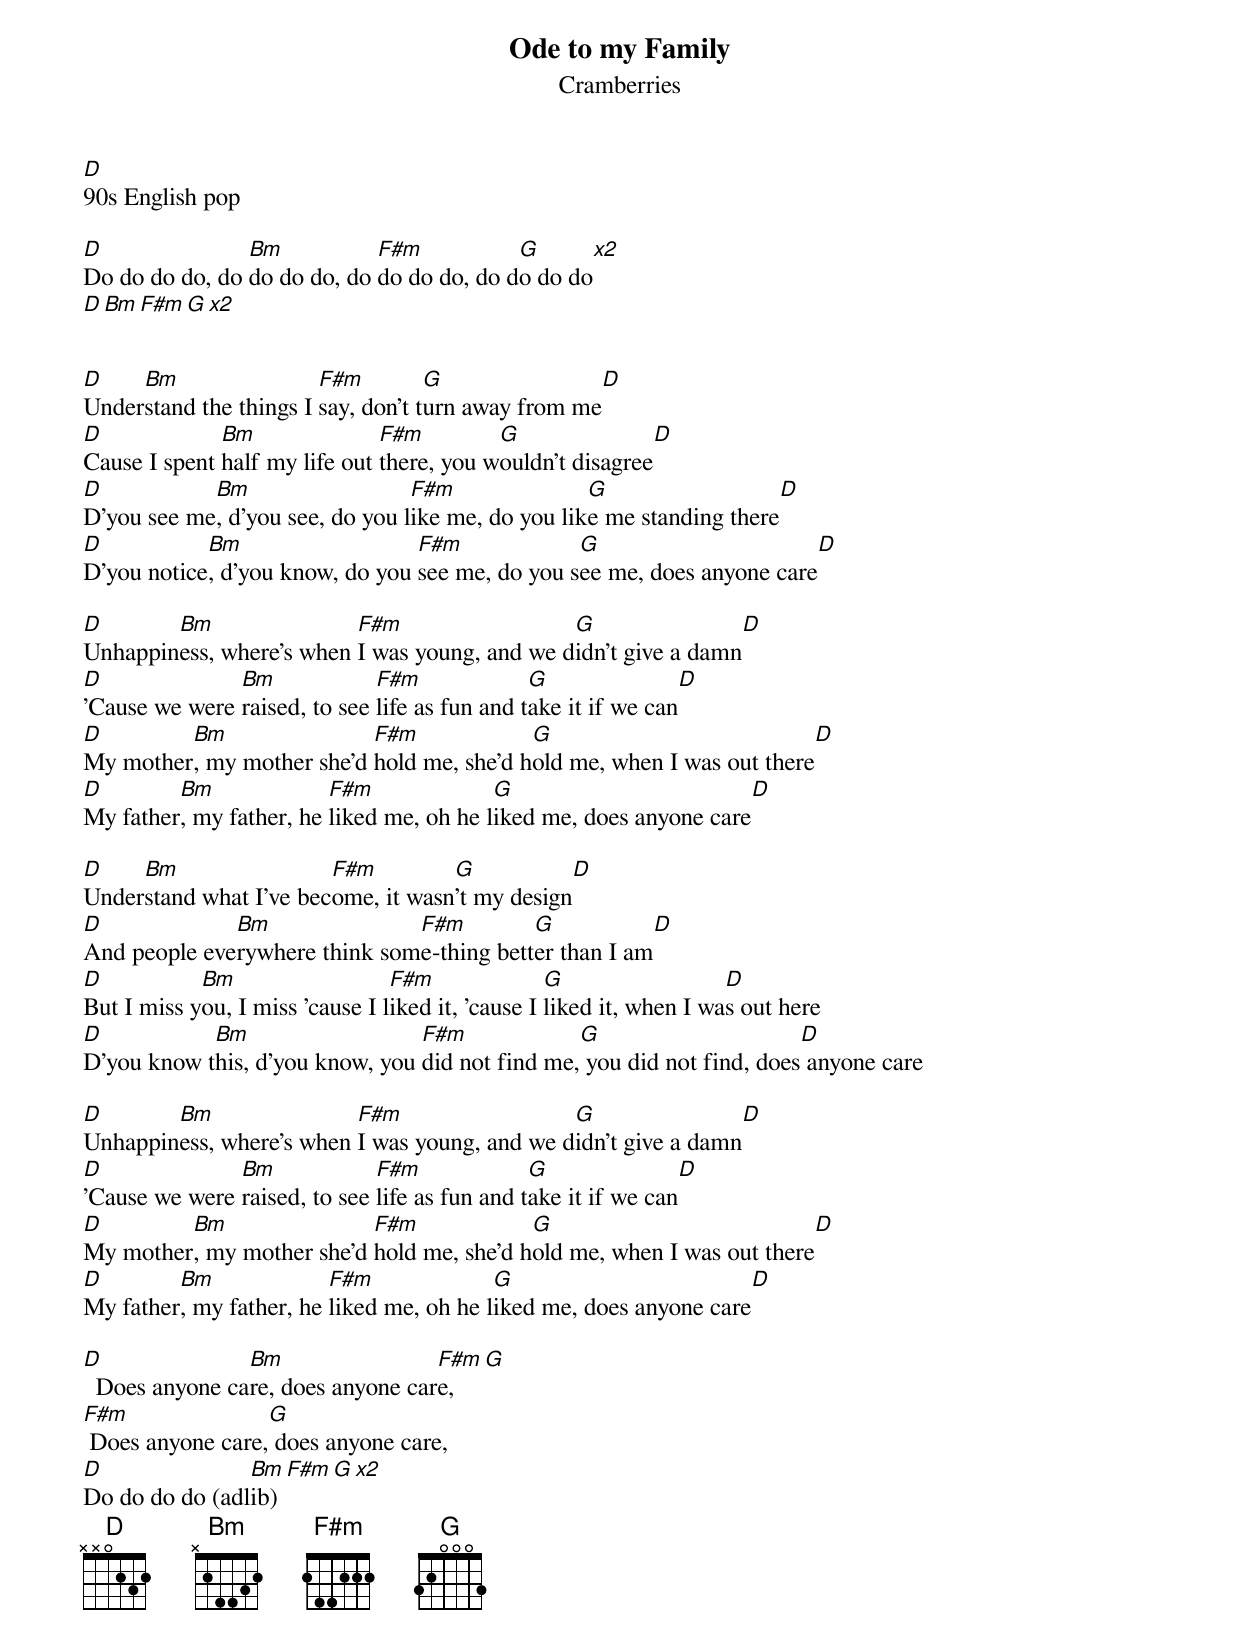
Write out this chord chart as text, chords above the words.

Ode to my Family
Cramberries
D
90s English pop

D               Bm           F#m           G             x2
Do do do do, do do do do, do do do do, do do do do
D               Bm           F#m           G             x2


D    Bm                 F#m         G               D
Understand the things I say, don't turn away from me
D             Bm               F#m         G               D
Cause I spent half my life out there, you wouldn't disagree
D           Bm                   F#m               G                  D
D'you see me, d'you see, do you like me, do you like me standing there
D           Bm                   F#m             G                      D
D'you notice, d'you know, do you see me, do you see me, does anyone care

D       Bm                F#m                  G                 D
Unhappiness, where's when I was young, and we didn't give a damn
D              Bm             F#m              G                D
'Cause we were raised, to see life as fun and take it if we can
D        Bm                F#m             G                           D
My mother, my mother she’d hold me, she’d hold me, when I was out there
D        Bm              F#m              G                        D
My father, my father, he liked me, oh he liked me, does anyone care

D    Bm                 F#m         G               D
Understand what I've become, it wasn't my design
D             Bm               F#m         G               D
And people everywhere think some-thing better than I am
D           Bm                   F#m               G                  D
But I miss you, I miss 'cause I liked it, 'cause I liked it, when I was out here
D           Bm                   F#m             G                      D
D'you know this, d'you know, you did not find me, you did not find, does anyone care

D       Bm                F#m                  G                 D
Unhappiness, where's when I was young, and we didn't give a damn
D              Bm             F#m              G                D
'Cause we were raised, to see life as fun and take it if we can
D        Bm                F#m             G                           D
My mother, my mother she’d hold me, she’d hold me, when I was out there
D        Bm              F#m              G                        D
My father, my father, he liked me, oh he liked me, does anyone care

D               Bm                 F#m                G
  Does anyone care, does anyone care,
F#m               G
 Does anyone care, does anyone care,
D               Bm           F#m           G             x2
Do do do do (adlib)
